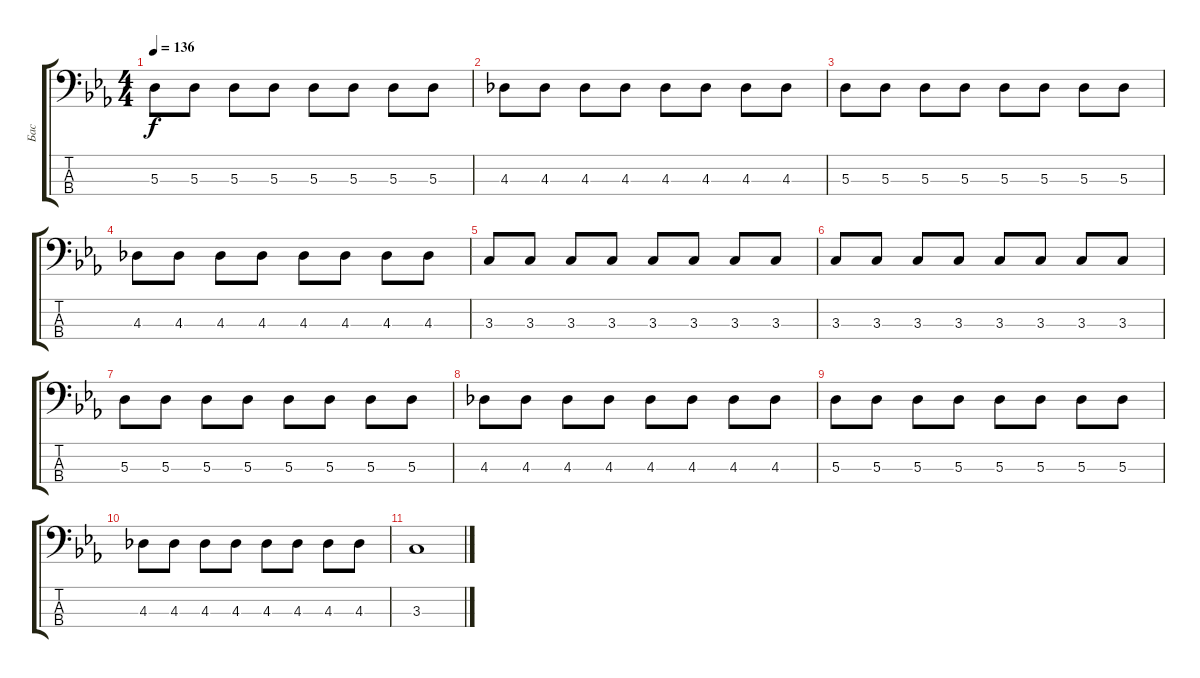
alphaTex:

\track ("Бас" "Бас") {instrument electricbassfinger}
\staff {score tabs}
\tuning (G2 D2 A1 E1) {hide}
\ts (4 4)
\tempo 136
\clef f4
\ks cminor
5.3.8{dy f} 5.3.8 5.3.8 5.3.8 5.3.8 5.3.8 5.3.8 5.3.8 |
4.3.8 4.3.8 4.3.8 4.3.8 4.3.8 4.3.8 4.3.8 4.3.8 |
5.3.8 5.3.8 5.3.8 5.3.8 5.3.8 5.3.8 5.3.8 5.3.8 |
4.3.8 4.3.8 4.3.8 4.3.8 4.3.8 4.3.8 4.3.8 4.3.8 |
3.3.8 3.3.8 3.3.8 3.3.8 3.3.8 3.3.8 3.3.8 3.3.8 |
3.3.8 3.3.8 3.3.8 3.3.8 3.3.8 3.3.8 3.3.8 3.3.8 |
5.3.8 5.3.8 5.3.8 5.3.8 5.3.8 5.3.8 5.3.8 5.3.8 |
4.3.8 4.3.8 4.3.8 4.3.8 4.3.8 4.3.8 4.3.8 4.3.8 |
5.3.8 5.3.8 5.3.8 5.3.8 5.3.8 5.3.8 5.3.8 5.3.8 |
4.3.8 4.3.8 4.3.8 4.3.8 4.3.8 4.3.8 4.3.8 4.3.8 |
3.3.1
